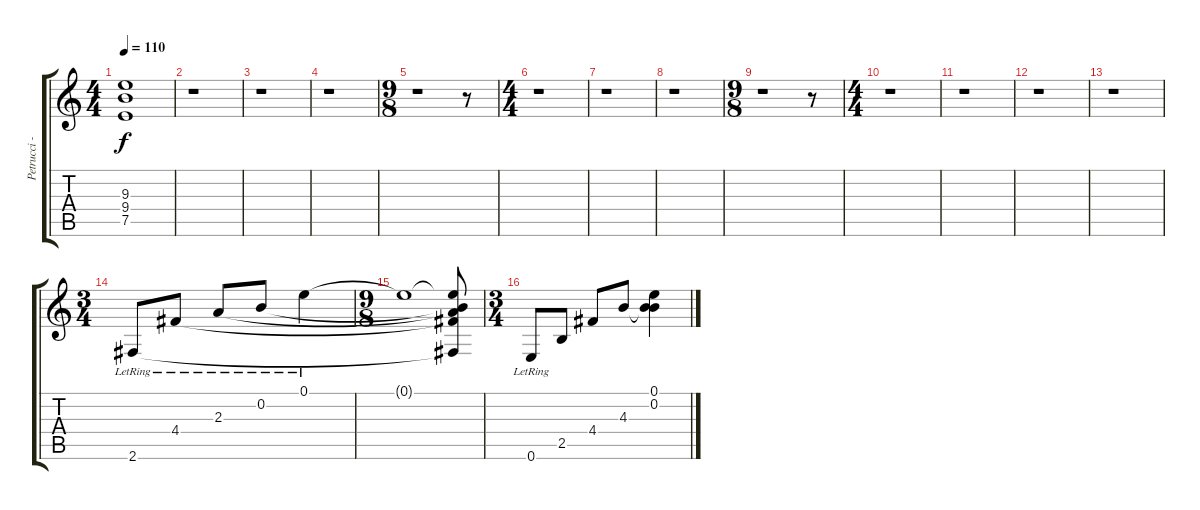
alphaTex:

\track ("Petrucci - Acoustic 6st." "Petrucci -") {instrument acousticguitarsteel}
\staff {score tabs}
\tuning (E4 B3 G3 D3 A2 E2) {hide}
\ts (4 4)
\tempo 110
\clef g2
\ks c
(9.3 9.4 7.5).1{dy f} |
r.1 |
r.1 |
r.1 |
\ts (9 8)
r.1 r.8 |
\ts (4 4)
r.1 |
r.1 |
r.1 |
\ts (9 8)
r.1 r.8 |
\ts (4 4)
r.1 |
r.1 |
r.1 |
r.1 |
\ts (3 4)
2.6{lr}.8 4.4{lr}.8 2.3{lr}.8 0.2{lr}.8 0.1{lr}.4 |
\ts (9 8)
0.1{t}.1 (0.1{t} 0.2{t} 2.3{t} 4.4{t} 2.6{t}).8 |
\ts (3 4)
0.6{lr}.8 2.5.8 4.4.8 4.3.8 (0.1 0.2 4.3{t}).4
